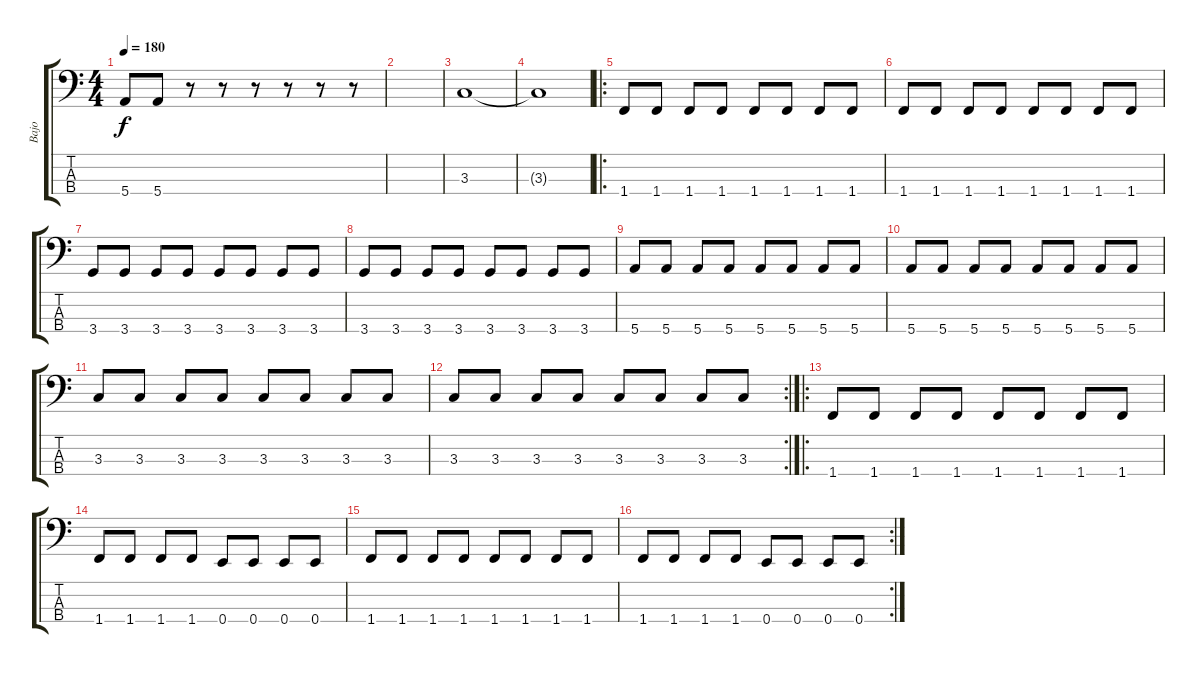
\track ("Bajo" "Bajo") {instrument electricbassfinger}
\staff {score tabs}
\tuning (G2 D2 A1 E1) {hide}
\ts (4 4)
\tempo 180
\clef f4
\ks c
5.4.8{dy f} 5.4.8 r.8 r.8 r.8 r.8 r.8 r.8 |
|
3.3.1 |
3.3{t}.1 |
\ro
1.4.8 1.4.8 1.4.8 1.4.8 1.4.8 1.4.8 1.4.8 1.4.8 |
1.4.8 1.4.8 1.4.8 1.4.8 1.4.8 1.4.8 1.4.8 1.4.8 |
3.4.8 3.4.8 3.4.8 3.4.8 3.4.8 3.4.8 3.4.8 3.4.8 |
3.4.8 3.4.8 3.4.8 3.4.8 3.4.8 3.4.8 3.4.8 3.4.8 |
5.4.8 5.4.8 5.4.8 5.4.8 5.4.8 5.4.8 5.4.8 5.4.8 |
5.4.8 5.4.8 5.4.8 5.4.8 5.4.8 5.4.8 5.4.8 5.4.8 |
3.3.8 3.3.8 3.3.8 3.3.8 3.3.8 3.3.8 3.3.8 3.3.8 |
\rc 2
3.3.8 3.3.8 3.3.8 3.3.8 3.3.8 3.3.8 3.3.8 3.3.8 |
\ro
1.4.8 1.4.8 1.4.8 1.4.8 1.4.8 1.4.8 1.4.8 1.4.8 |
1.4.8 1.4.8 1.4.8 1.4.8 0.4.8 0.4.8 0.4.8 0.4.8 |
1.4.8 1.4.8 1.4.8 1.4.8 1.4.8 1.4.8 1.4.8 1.4.8 |
\rc 2
1.4.8 1.4.8 1.4.8 1.4.8 0.4.8 0.4.8 0.4.8 0.4.8
